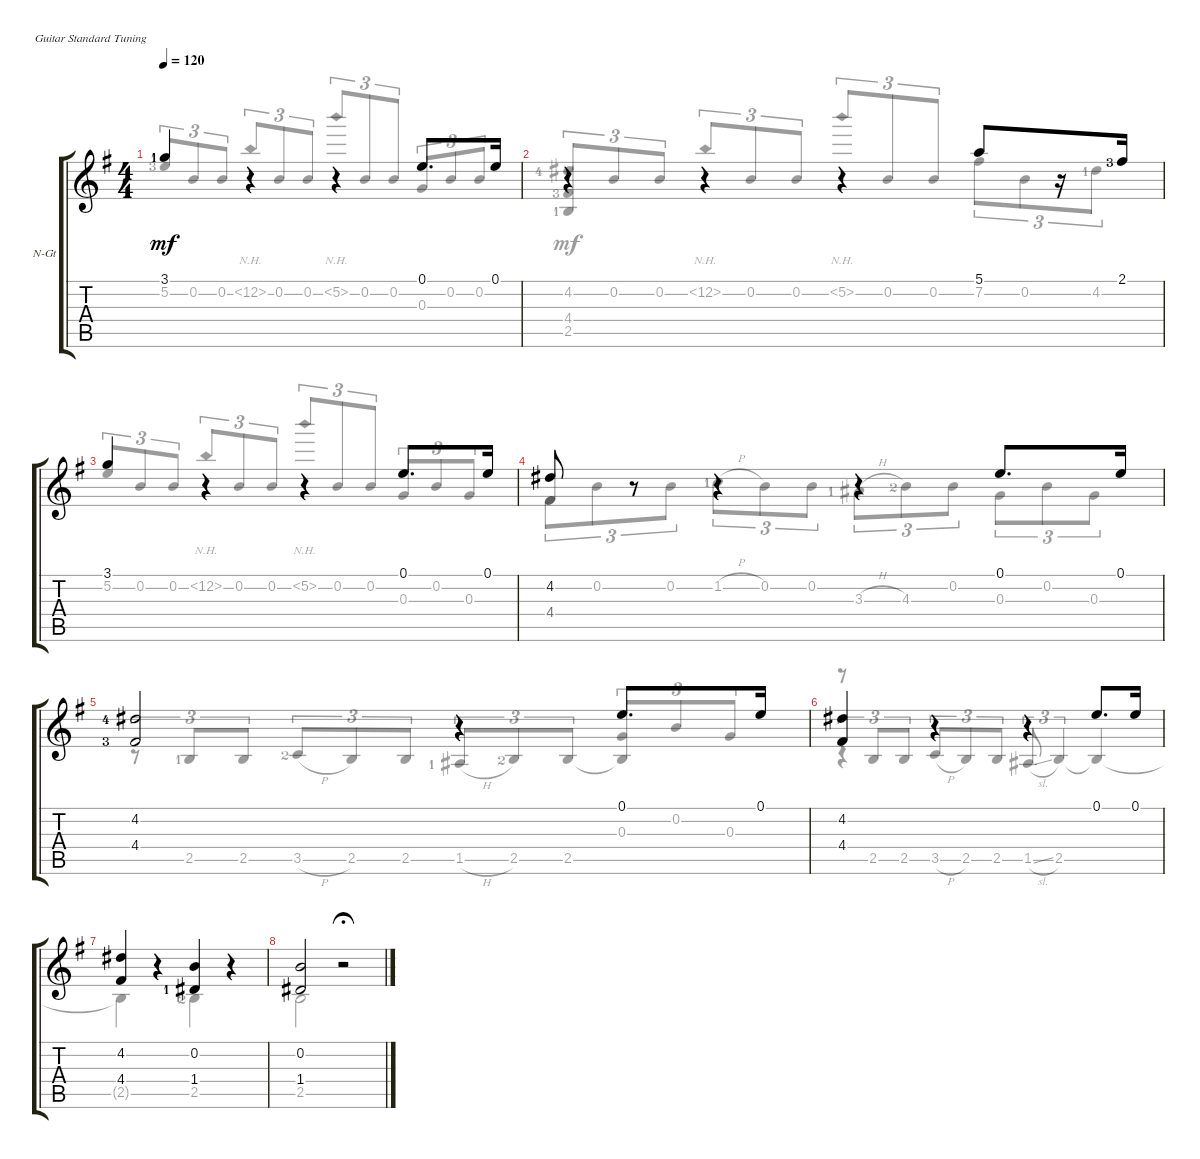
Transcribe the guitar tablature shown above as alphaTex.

\defaultSystemsLayout 4
\bracketExtendMode groupsimilarinstruments
\firstSystemTrackNameOrientation horizontal
\otherSystemsTrackNameOrientation horizontal
\track ("Nylon Guitar" "N-Gt") {instrument acousticguitarnylon}
\staff {score tabs}
\tuning (E4 B3 G3 D3 A2 E2)
\voice
\ts (4 4)
\tempo 120
\clef g2
\ks g
3.1{lf 2}.4{dy mf} r.4 r.4 0.1.8{d} 0.1.16 |
r.4 r.4 r.4 5.1.8 r.16 2.1{lf 4}.16 |
3.1.4 r.4 r.4 0.1.8{d} 0.1.16 |
4.2.8 r.8 r.4 r.4 0.1.8{d} 0.1.16 |
(4.2{lf 5} 4.4{lf 4}).2 r.4 0.1.8{d} 0.1.16 |
(4.2 4.4).4 r.4 r.4 0.1.8{d} 0.1.16 |
(4.2 4.4).4 r.4 (0.2 1.4{lf 2}).4 r.4 |
(0.2 1.4).2 r.2{fermata (medium 0.46)}
\voice
\clef g2
\ottava regular
\simile none
\ks g
|
(2.5{lf 2} 4.4{lf 4}).4{beam invert} |
|
4.4.4{beam invert} |
|
r.8{tu (3 2) beam invert} 2.5.8{tu (3 2) beam invert} 2.5.8{tu (3 2)} 3.5{h}.8{tu (3 2) beam invert} 2.5.8{tu (3 2)} 2.5.8{tu (3 2)} 1.5{sl}.8{tu (3 2) beam invert} 2.5.4{tu (3 2) beam invert} 2.5{t}.4{beam invert} |
2.5{t}.4 r.4 2.5{lf 3}.4 r.4 |
2.5.2
\voice
\clef g2
\ottava regular
\simile none
\ks g
5.2{lf 4}.8{tu (3 2) dy mf beam invert} 0.2.8{tu (3 2)} 0.2.8{tu (3 2)} 12.2{nh}.8{tu (3 2) beam invert} 0.2.8{tu (3 2)} 0.2.8{tu (3 2)} 5.2{nh}.8{tu (3 2) beam invert} 0.2.8{tu (3 2)} 0.2.8{tu (3 2)} 0.3.8{tu (3 2) beam invert} 0.2.8{tu (3 2)} 0.2.8{tu (3 2)} |
4.2{lf 5}.8{tu (3 2) beam invert} 0.2.8{tu (3 2)} 0.2.8{tu (3 2)} 12.2{nh}.8{tu (3 2) beam invert} 0.2.8{tu (3 2)} 0.2.8{tu (3 2)} 5.2{nh}.8{tu (3 2) beam invert} 0.2.8{tu (3 2)} 0.2.8{tu (3 2)} 7.2.8{tu (3 2)} 0.2.8{tu (3 2)} 4.2{lf 2}.8{tu (3 2)} |
5.2.8{tu (3 2) beam invert} 0.2.8{tu (3 2)} 0.2.8{tu (3 2)} 12.2{nh}.8{tu (3 2) beam invert} 0.2.8{tu (3 2)} 0.2.8{tu (3 2)} 5.2{nh}.8{tu (3 2) beam invert} 0.2.8{tu (3 2)} 0.2.8{tu (3 2)} 0.3.8{tu (3 2) beam invert} 0.2.8{tu (3 2)} 0.3.8{tu (3 2)} |
4.4.8{tu (3 2)} 0.2.8{tu (3 2)} 0.2.8{tu (3 2)} 1.2{h lf 2}.8{tu (3 2)} 0.2.8{tu (3 2)} 0.2.8{tu (3 2)} 3.3{h lf 2}.8{tu (3 2)} 4.3{lf 3}.8{tu (3 2)} 0.2.8{tu (3 2)} 0.3.8{tu (3 2)} 0.2.8{tu (3 2)} 0.3.8{tu (3 2)} |
r.8{tu (3 2) beam invert} 2.5{lf 2}.8{tu (3 2)} 2.5.8{tu (3 2)} 3.5{h lf 3}.8{tu (3 2) beam invert} 2.5.8{tu (3 2)} 2.5.8{tu (3 2)} 1.5{h lf 2}.8{tu (3 2) beam invert} 2.5{lf 3}.8{tu (3 2)} 2.5.8{tu (3 2)} (2.5{t} 0.3).8{tu (3 2) beam invert} 0.2.8{tu (3 2)} 0.3.8{tu (3 2)} |
r.4 r.4 r.4 |
|
